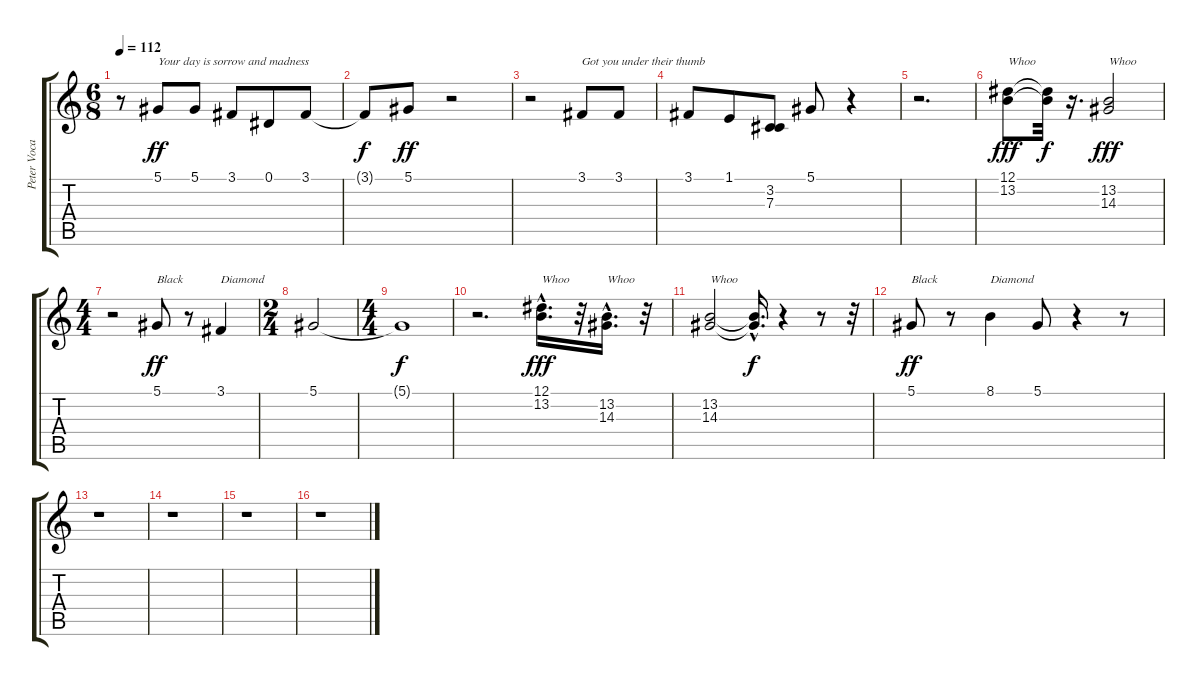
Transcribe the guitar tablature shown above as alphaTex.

\track ("Peter Vocals" "Peter Voca") {instrument synthvoice}
\staff {score tabs}
\tuning (Eb4 Bb3 Gb3 Db3 Ab2 Eb2) {hide}
\ts (6 8)
\tempo 112
\clef g2
\ks c
r.8{dy f} 5.1.8{txt "Your day is sorrow and madness" dy ff} 5.1.8 3.1.8 0.1.8 3.1.8 |
3.1{t}.8{dy f} 5.1.8{dy ff} r.2 |
r.2 3.1.8{txt "Got you under their thumb "} 3.1.8 |
3.1.8 1.1.8 (3.2 7.3).8 5.1.8 r.4 |
r.2{d} |
(12.1 13.2).8{txt "Whoo" dy fff} (12.1{t} 13.2{t}).32{dy f} r.16{d} (13.2 14.3).2{txt "Whoo" dy fff} |
\ts (4 4)
r.2 5.1.8{txt "Black" dy ff} r.8 3.1.4{txt "Diamond"} |
\ts (2 4)
5.1.2 |
\ts (4 4)
5.1{t}.1{dy f} |
r.2{d} (12.1{hac} 13.2{hac}).16{d txt "Whoo" dy fff} r.32 (13.2{hac} 14.3{hac}).16{d txt "Whoo"} r.32 |
(13.2 14.3).2{txt "Whoo"} (13.2{hac t} 14.3{hac t}).16{d dy f} r.4 r.8 r.32 |
5.1.8{txt "Black" dy ff} r.8 8.1.4{txt "Diamond"} 5.1.8 r.4 r.8 |
r.1 |
r.1 |
r.1 |
r.1
